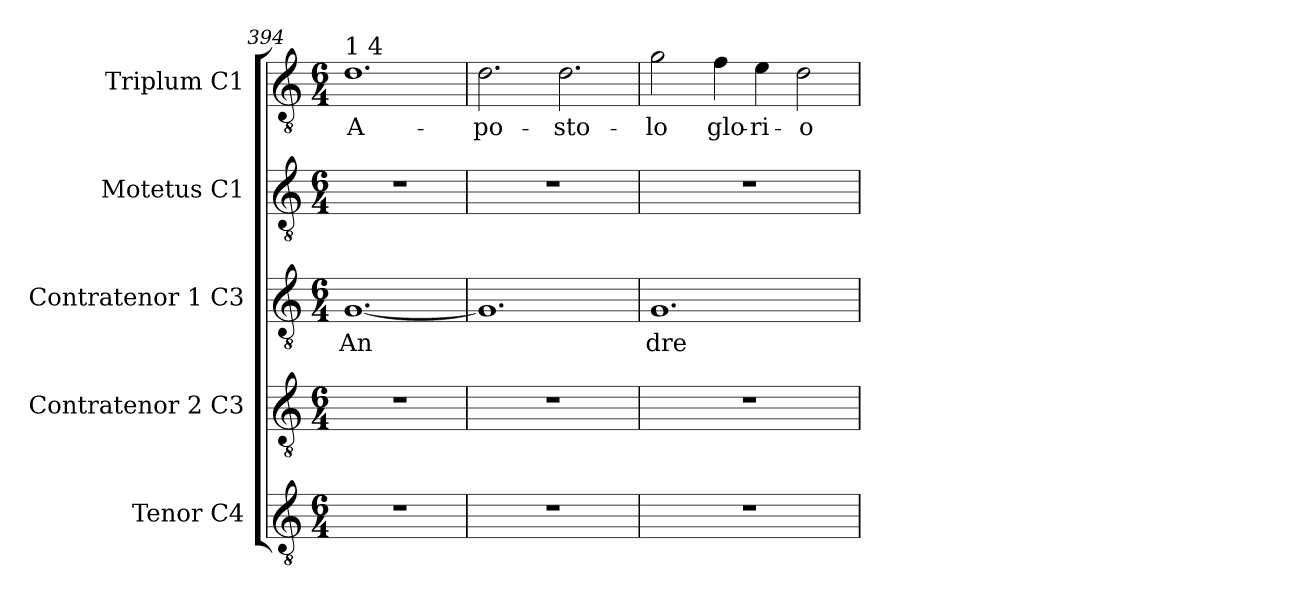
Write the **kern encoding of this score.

**kern	**kern	**kern	**text	**kern	**kern	**text
*part5	*part4	*part3	*part3	*part2	*part1	*part1
*staff5	*staff4	*staff3	*staff3	*staff2	*staff1	*staff1
*I"Tenor  C4	*I"Contratenor 2  C3	*I"Contratenor 1  C3	*	*I"Motetus  C1	*I"Triplum  C1	*
*I'T	*I'Ct2	*I'Ct1	*	*I'Mot	*I'Tr	*
!!LO:LB:g=z
*clefGv2	*clefGv2	*clefGv2	*	*clefGv2	*clefGv2	*
*k[]	*k[]	*k[]	*	*k[]	*k[]	*
*C:	*C:	*C:	*	*C:	*C:	*
*M6/4	*M6/4	*M6/4	*	*M6/4	*M6/4	*
=394	=394	=394	=394	=394	=394	=394
!	!	!	!	!	!LO:TX:a:t=1 4	!
!	!	!	!LO:LY:b:cj	!	!	!LO:LY:b:cj
1.r	1.r	[<1.G	An-	1.r	1.d	-A-
=395	=395	=395	=395	=395	=395	=395
!	!	!	!LO:LY:b:cj	!	!	!LO:LY:b:cj
1.r	1.r	1.G]	--	1.r	2.d\	-po-
!	!	!	!	!	!	!LO:LY:b:cj
.	.	.	.	.	2.d\	-sto-
=396	=396	=396	=396	=396	=396	=396
!	!	!	!LO:LY:b:cj	!	!	!LO:LY:b:cj
1.r	1.r	1.G	-dre-	1.r	2g\	-lo
!	!	!	!	!	!	!LO:LY:b:cj
.	.	.	.	.	4f\	glo-
!	!	!	!	!	!	!LO:LY:b:cj
.	.	.	.	.	4e\	-ri-
!	!	!	!	!	!	!LO:LY:b:cj
.	.	.	.	.	2d\	-o-
=	=	=	=	=	=	=
*-	*-	*-	*-	*-	*-	*-
